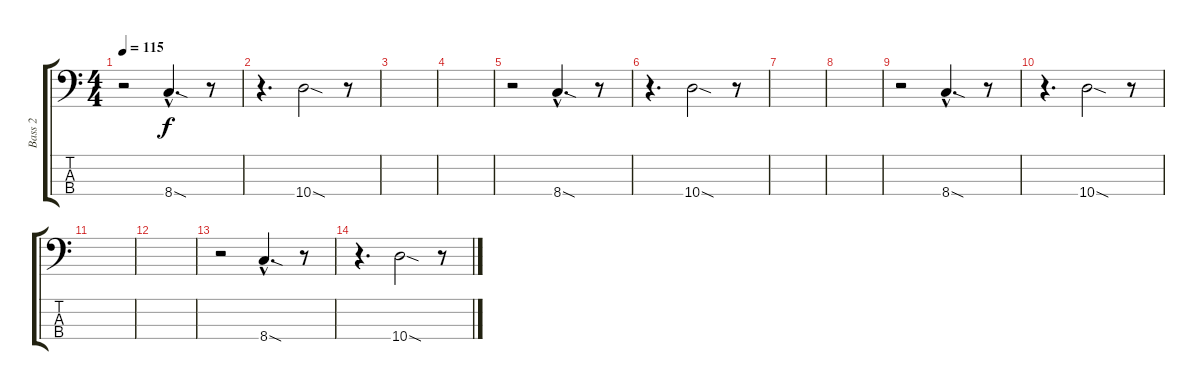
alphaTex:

\track ("Bass 2" "Bass 2") {instrument electricbasspick}
\staff {score tabs}
\tuning (G2 D2 A1 E1) {hide}
\ts (4 4)
\tempo 115
\clef f4
\ks c
r.2{dy f} 8.4{sod hac}.4{d} r.8 |
r.4{d} 10.4{sod}.2 r.8 |
|
|
r.2 8.4{sod hac}.4{d} r.8 |
r.4{d} 10.4{sod}.2 r.8 |
|
|
r.2 8.4{sod hac}.4{d} r.8 |
r.4{d} 10.4{sod}.2 r.8 |
|
|
r.2 8.4{sod hac}.4{d} r.8 |
r.4{d} 10.4{sod}.2 r.8
